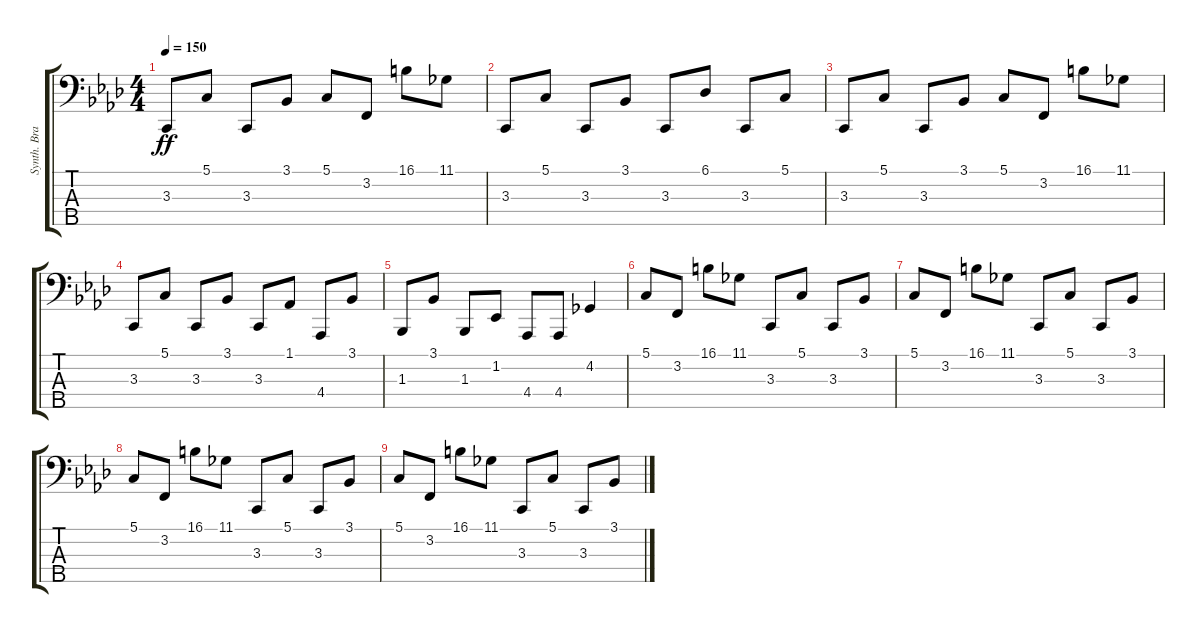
\track ("Synth. Brass II" "Synth. Bra") {instrument synthbrass1}
\staff {score tabs}
\tuning (G2 D2 A1 E1 B0) {hide}
\ts (4 4)
\tempo 150
\clef f4
\ks ab
3.3.8{dy ff} 5.1.8 3.3.8 3.1.8 5.1.8 3.2.8 16.1.8 11.1.8 |
3.3.8 5.1.8 3.3.8 3.1.8 3.3.8 6.1.8 3.3.8 5.1.8 |
3.3.8 5.1.8 3.3.8 3.1.8 5.1.8 3.2.8 16.1.8 11.1.8 |
3.3.8 5.1.8 3.3.8 3.1.8 3.3.8 1.1.8 4.4.8 3.1.8 |
1.3.8 3.1.8 1.3.8 1.2.8 4.4.8 4.4.8 4.2.4 |
5.1.8 3.2.8 16.1.8 11.1.8 3.3.8 5.1.8 3.3.8 3.1.8 |
5.1.8 3.2.8 16.1.8 11.1.8 3.3.8 5.1.8 3.3.8 3.1.8 |
5.1.8 3.2.8 16.1.8 11.1.8 3.3.8 5.1.8 3.3.8 3.1.8 |
5.1.8 3.2.8 16.1.8 11.1.8 3.3.8 5.1.8 3.3.8 3.1.8
